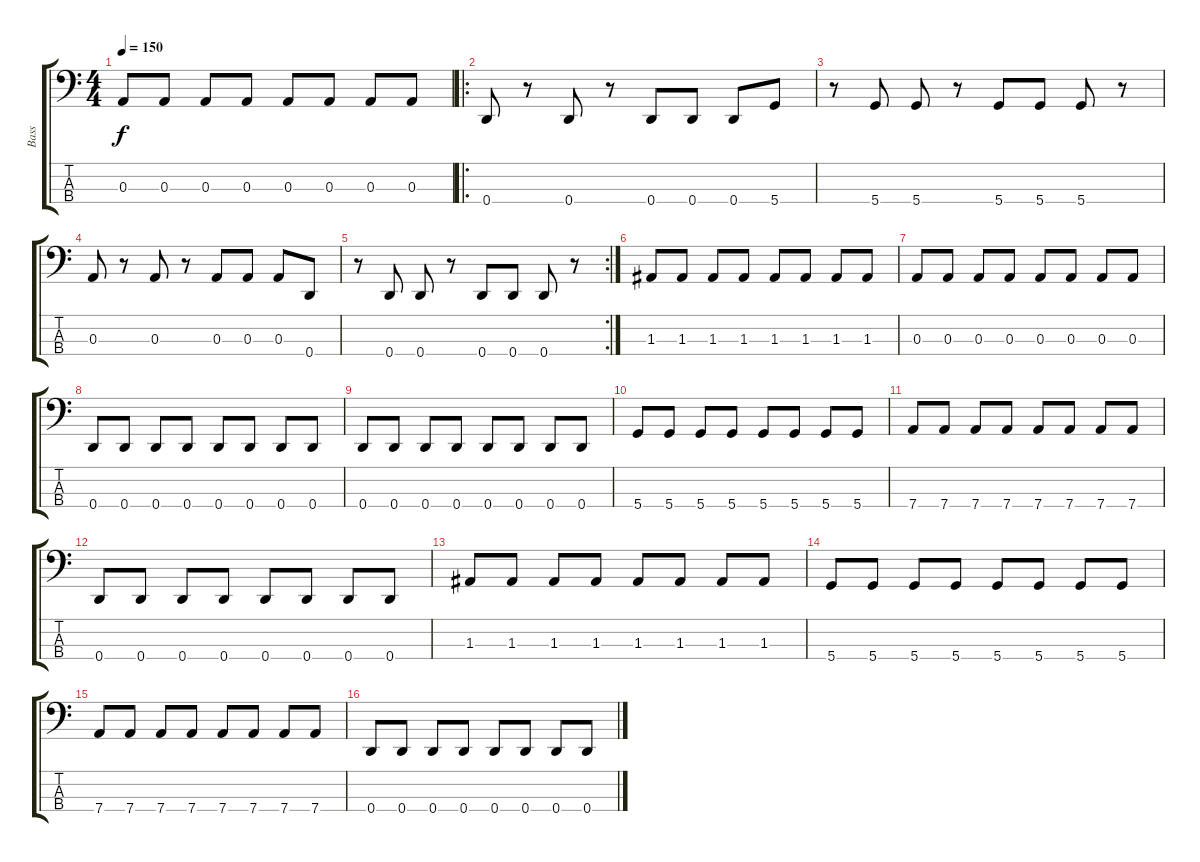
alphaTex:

\track ("Bass" "Bass") {instrument electricbassfinger}
\staff {score tabs}
\tuning (G2 D2 A1 D1) {hide}
\ts (4 4)
\tempo 150
\clef f4
\ks c
0.3.8{dy f} 0.3.8 0.3.8 0.3.8 0.3.8 0.3.8 0.3.8 0.3.8 |
\ro
0.4.8 r.8 0.4.8 r.8 0.4.8 0.4.8 0.4.8 5.4.8 |
r.8 5.4.8 5.4.8 r.8 5.4.8 5.4.8 5.4.8 r.8 |
0.3.8 r.8 0.3.8 r.8 0.3.8 0.3.8 0.3.8 0.4.8 |
\rc 2
r.8 0.4.8 0.4.8 r.8 0.4.8 0.4.8 0.4.8 r.8 |
1.3.8 1.3.8 1.3.8 1.3.8 1.3.8 1.3.8 1.3.8 1.3.8 |
0.3.8 0.3.8 0.3.8 0.3.8 0.3.8 0.3.8 0.3.8 0.3.8 |
0.4.8 0.4.8 0.4.8 0.4.8 0.4.8 0.4.8 0.4.8 0.4.8 |
0.4.8 0.4.8 0.4.8 0.4.8 0.4.8 0.4.8 0.4.8 0.4.8 |
5.4.8 5.4.8 5.4.8 5.4.8 5.4.8 5.4.8 5.4.8 5.4.8 |
7.4.8 7.4.8 7.4.8 7.4.8 7.4.8 7.4.8 7.4.8 7.4.8 |
0.4.8 0.4.8 0.4.8 0.4.8 0.4.8 0.4.8 0.4.8 0.4.8 |
1.3.8 1.3.8 1.3.8 1.3.8 1.3.8 1.3.8 1.3.8 1.3.8 |
5.4.8 5.4.8 5.4.8 5.4.8 5.4.8 5.4.8 5.4.8 5.4.8 |
7.4.8 7.4.8 7.4.8 7.4.8 7.4.8 7.4.8 7.4.8 7.4.8 |
0.4.8 0.4.8 0.4.8 0.4.8 0.4.8 0.4.8 0.4.8 0.4.8
